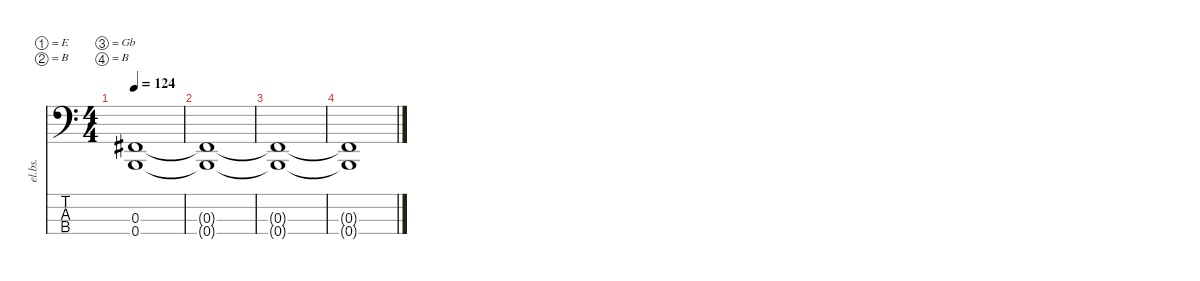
\defaultSystemsLayout 4
\hideDynamics
\bracketExtendMode nobrackets
\otherSystemsTrackNameOrientation horizontal
\track ("Bass" "el.bs.") {instrument electricbassfinger}
\staff {score tabs}
\tuning (E2 B1 Gb1 B0)
\ts (4 4)
\tempo 124
\clef f4
\ks c
(0.3{acc #} 0.4).1{dy f beam Up} |
(0.3{t acc #} 0.4{t}).1{beam Up} |
(0.3{t acc #} 0.4{t}).1{beam Up} |
(0.3{t acc #} 0.4{t}).1{beam Up}
